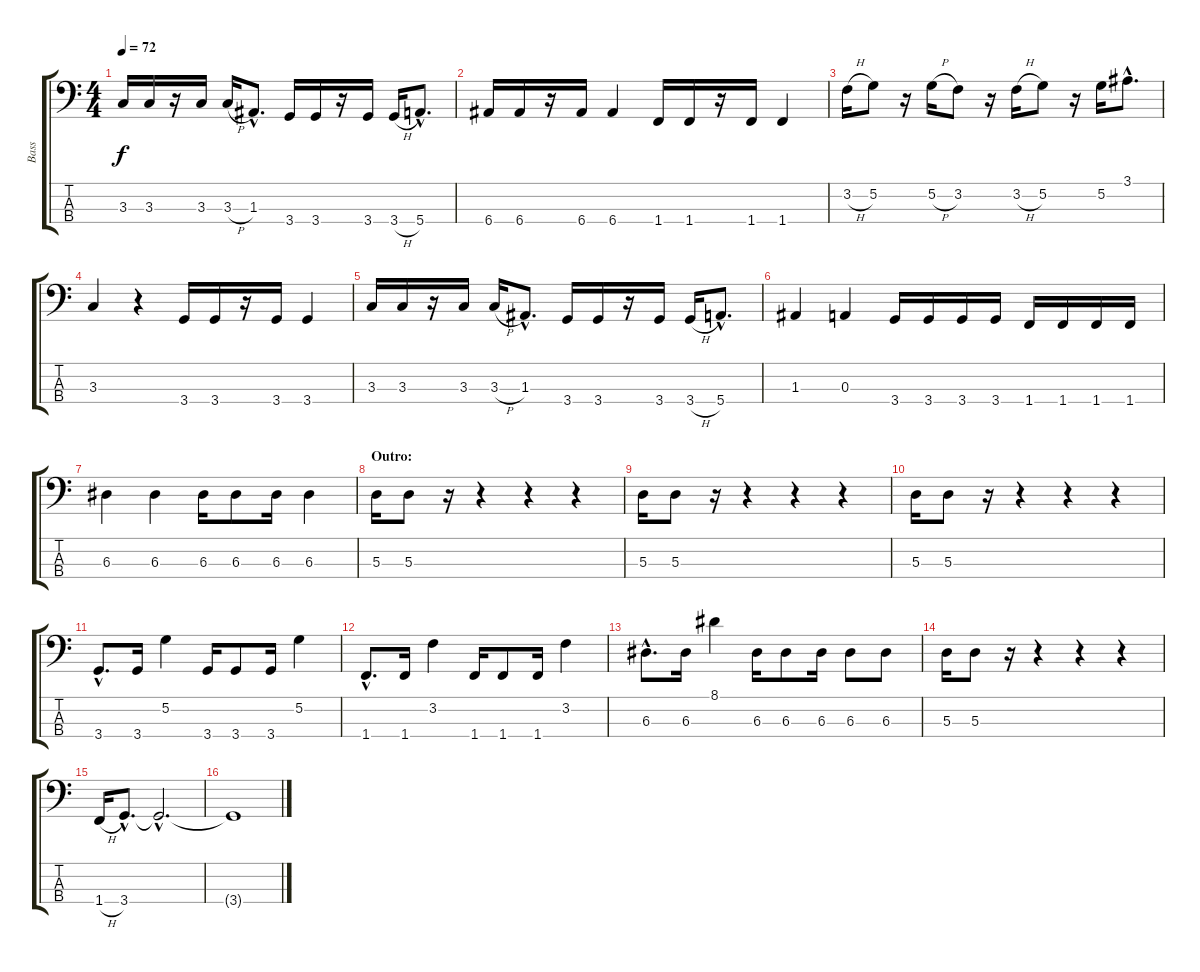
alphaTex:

\track ("Bass" "Bass") {instrument electricbasspick}
\staff {score tabs}
\tuning (G2 D2 A1 E1) {hide}
\ts (4 4)
\tempo 72
\clef f4
\ks c
3.3.16{dy f} 3.3.16 r.16 3.3.16 3.3{h}.16 1.3{hac}.8{d} 3.4.16 3.4.16 r.16 3.4.16 3.4{h}.16 5.4{hac}.8{d} |
6.4.16 6.4.16 r.16 6.4.16 6.4.4 1.4.16 1.4.16 r.16 1.4.16 1.4.4 |
3.2{h}.16 5.2.8 r.16 5.2{h}.16 3.2.8 r.16 3.2{h}.16 5.2.8 r.16 5.2.16 3.1{hac}.8{d} |
3.3.4 r.4 3.4.16 3.4.16 r.16 3.4.16 3.4.4 |
3.3.16 3.3.16 r.16 3.3.16 3.3{h}.16 1.3{hac}.8{d} 3.4.16 3.4.16 r.16 3.4.16 3.4{h}.16 5.4{hac}.8{d} |
1.3.4 0.3.4 3.4.16 3.4.16 3.4.16 3.4.16 1.4.16 1.4.16 1.4.16 1.4.16 |
6.3.4 6.3.4 6.3.16 6.3.8 6.3.16 6.3.4 |
\section ("" "Outro:")
5.3.16 5.3.8 r.16 r.4 r.4 r.4 |
5.3.16 5.3.8 r.16 r.4 r.4 r.4 |
5.3.16 5.3.8 r.16 r.4 r.4 r.4 |
3.4{hac}.8{d} 3.4.16 5.2.4 3.4.16 3.4.8 3.4.16 5.2.4 |
1.4{hac}.8{d} 1.4.16 3.2.4 1.4.16 1.4.8 1.4.16 3.2.4 |
6.3{hac}.8{d} 6.3.16 8.1.4 6.3.16 6.3.8 6.3.16 6.3.8 6.3.8 |
5.3.16 5.3.8 r.16 r.4 r.4 r.4 |
1.4{h}.16 3.4{hac}.8{d} 3.4{hac t}.2{d} |
3.4{t}.1
